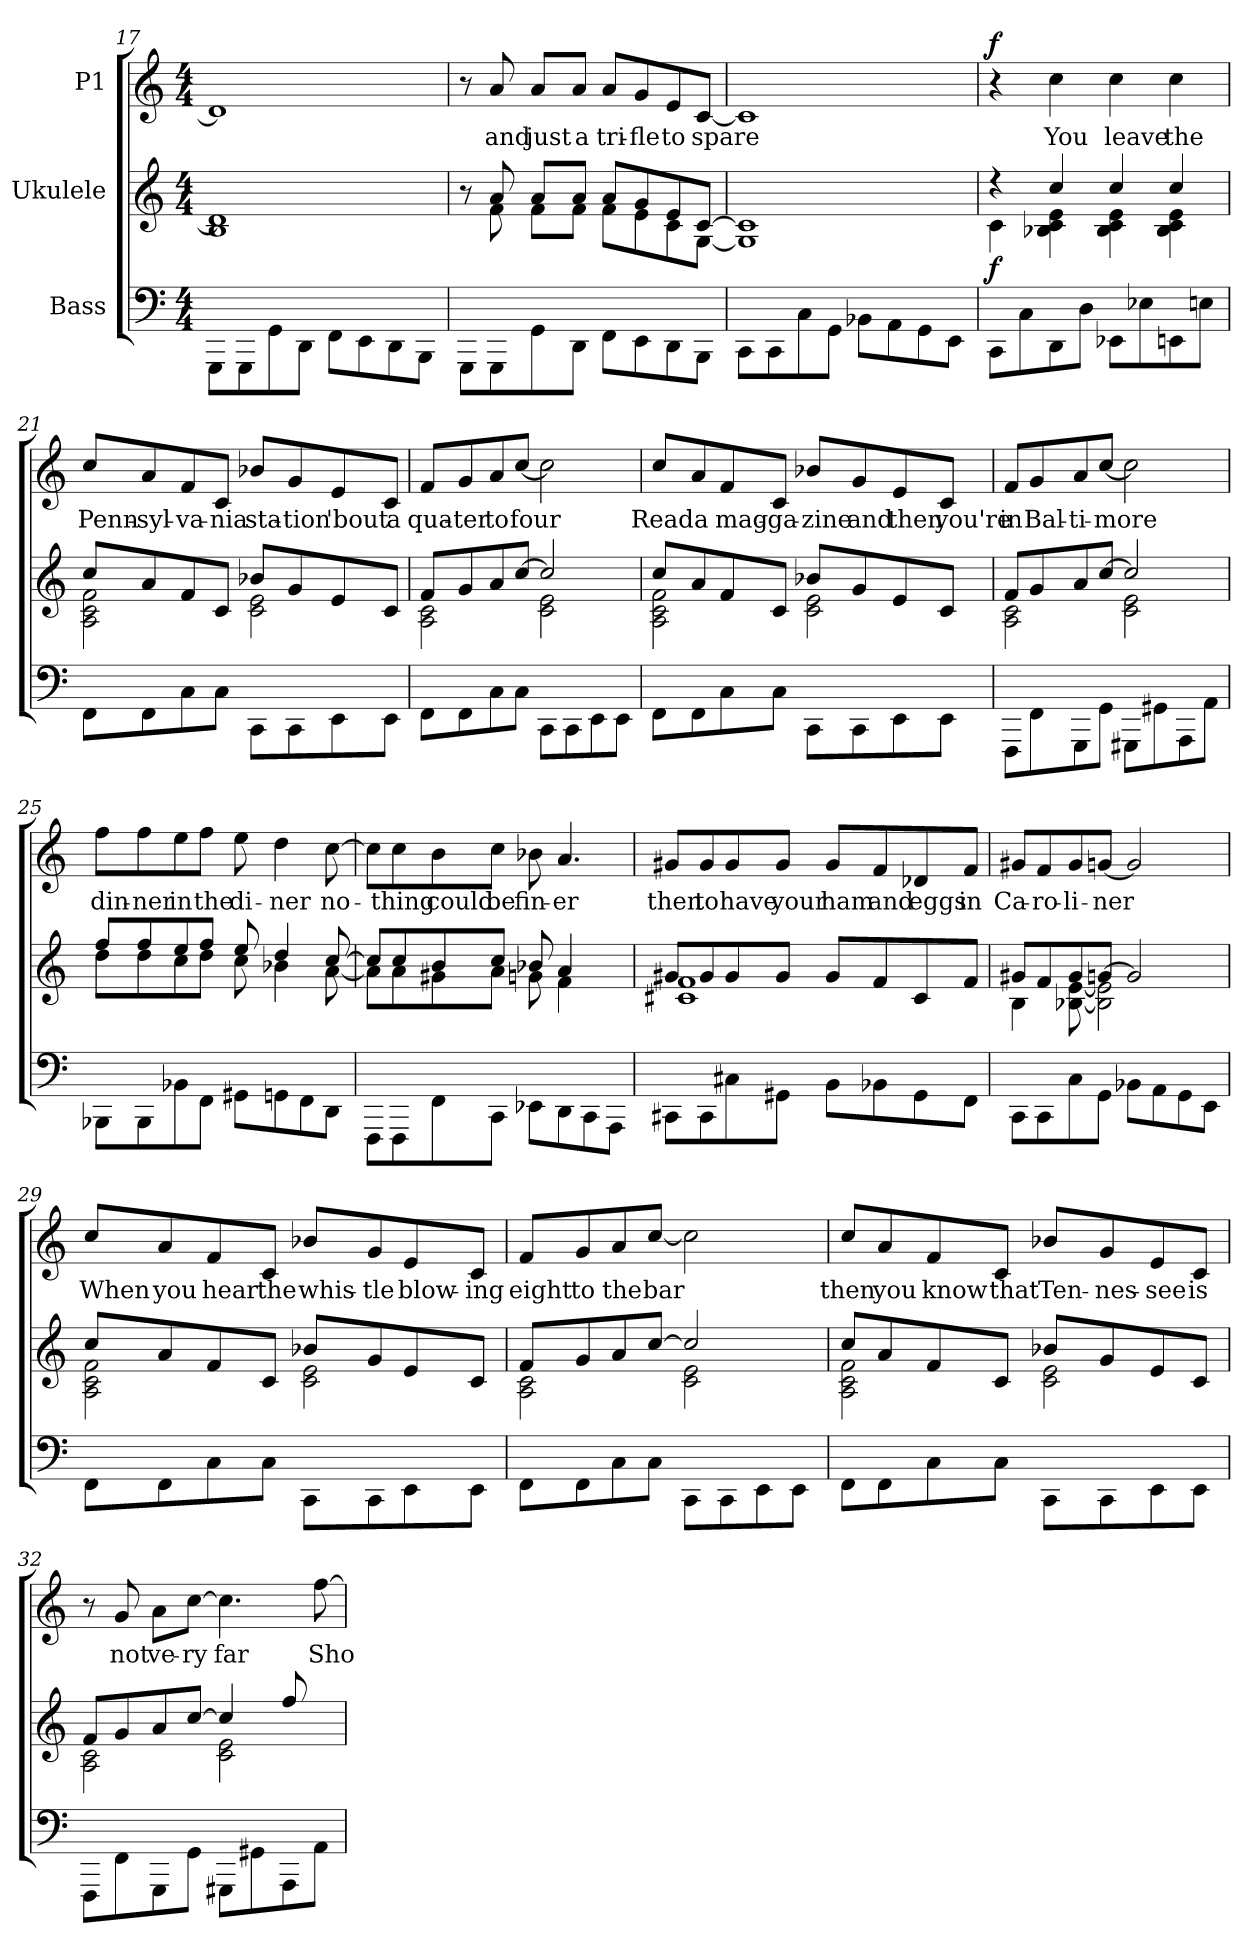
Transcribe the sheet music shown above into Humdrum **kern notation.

**kern	**kern	**dynam	**kern	**text	**dynam
*part3	*part2	*part2	*part1	*part1	*part1
*staff3	*staff2	*staff2	*staff1	*staff1	*staff1
*I"Bass	*I"Ukulele	*	*I"P1	*	*
*	*	*	*clefG2	*	*
*k[]	*k[]	*	*k[]	*	*
*M4/4	*M4/4	*	*M4/4	*	*
=17	=17	=17	=17	=17	=17
*	*^	*	*	*	*
8GGGi\L	1dj]	1Bj	.	1dZ]	.	.
8GGGi\	.	.	.	.	.	.
8GGi\	.	.	.	.	.	.
8DDi\J	.	.	.	.	.	.
8FFi\L	.	.	.	.	.	.
8EEi\	.	.	.	.	.	.
8DDi\	.	.	.	.	.	.
8BBBi\J	.	.	.	.	.	.
=18	=18	=18	=18	=18	=18	=18
*	*	*	*	*^	*	*
8GGGi\L	8r	8ryy	.	8r	8ryy	.	.
!	!	!	!	!	!	!LO:LY:b	!
8GGGi\	8aj/	8fj\	.	8aZ/	2..ryy	and	.
!	!	!	!	!	!	!LO:LY:b	!
8GGi\	8aj/L	8fj\L	.	8aZ/L	.	just	.
!	!	!	!	!	!	!LO:LY:b	!
8DDi\J	8aj/J	8fj\J	.	8aZ/J	.	a	.
!	!	!	!	!	!	!LO:LY:b	!
8FFi\L	8aj/L	8fj\L	.	8aZ/L	.	tri-	.
!	!	!	!	!	!	!LO:LY:b	!
8EEi\	8gj/	8ej\	.	8gZ/	.	-fle	.
!	!	!	!	!	!	!LO:LY:b	!
8DDi\	8ej/	8cj\	.	8eZ/	.	to	.
!	!	!	!	!	!	!LO:LY:b	!
8BBBi\J	[8cj/J	[8Gj\J	.	[8cZ/J	.	spare	.
*	*	*	*	*v	*v	*	*
=19	=19	=19	=19	=19	=19	=19
8CCi\L	1cj]	1Gj]	.	1cZ]	.	.
8CCi\	.	.	.	.	.	.
8Ci\	.	.	.	.	.	.
8GGi\J	.	.	.	.	.	.
8BB-i\L	.	.	.	.	.	.
8AAi\	.	.	.	.	.	.
8GGi\	.	.	.	.	.	.
8EEi\J	.	.	.	.	.	.
!!LO:LB:g=z
=20	=20	=20	=20	=20	=20	=20
!	!	!	!LO:DY:b	!	!	!LO:DY:b
8CCi\L	4r	4cj\	f	4r	.	f
8Ci\	.	.	.	.	.	.
!	!	!	!	!	!LO:LY:b	!
8DDi\	4ccj/	4B-j\ 4cj\ 4ej\	.	4ccZ\	You	.
8Di\J	.	.	.	.	.	.
!	!	!	!	!	!LO:LY:b	!
8EE-i\L	4ccj/	4B-j\ 4cj\ 4ej\	.	4ccZ\	leave	.
8E-i\	.	.	.	.	.	.
!	!	!	!	!	!LO:LY:b	!
8EEi\	4ccj/	4B-j\ 4cj\ 4ej\	.	4ccZ\	the	.
8Ei\J	.	.	.	.	.	.
=21	=21	=21	=21	=21	=21	=21
!	!	!	!	!	!LO:LY:b	!
8FFi\L	8ccj/L	2Aj\ 2cj\ 2fj\	.	8ccZ/L	Penn-	.
!	!	!	!	!	!LO:LY:b	!
8FFi\	8aj/	.	.	8aZ/	-syl-	.
!	!	!	!	!	!LO:LY:b	!
8Ci\	8fj/	.	.	8fZ/	-va-	.
!	!	!	!	!	!LO:LY:b	!
8Ci\J	8cj/J	.	.	8cZ/J	-nia	.
!	!	!	!	!	!LO:LY:b	!
8CCi\L	8b-j/L	2cj\ 2ej\	.	8b-XZ/L	sta-	.
!	!	!	!	!	!LO:LY:b	!
8CCi\	8gj/	.	.	8gZ/	-tion	.
!	!	!	!	!	!LO:LY:b	!
8EEi\	8ej/	.	.	8eZ/	'bout	.
!	!	!	!	!	!LO:LY:b	!
8EEi\J	8cj/J	.	.	8cZ/J	a	.
=22	=22	=22	=22	=22	=22	=22
!	!	!	!	!	!LO:LY:b	!
8FFi\L	8fj/L	2Aj\ 2cj\	.	8fZ/L	qua-	.
!	!	!	!	!	!LO:LY:b	!
8FFi\	8gj/	.	.	8gZ/	-ter	.
!	!	!	!	!	!LO:LY:b	!
8Ci\	8aj/	.	.	8aZ/	to	.
!	!	!	!	!	!LO:LY:b	!
8Ci\J	[8ccj/J	.	.	[8ccZ/J	four	.
8CCi\L	2ccj/]	2cj\ 2ej\	.	2ccZ\]	.	.
8CCi\	.	.	.	.	.	.
8EEi\	.	.	.	.	.	.
8EEi\J	.	.	.	.	.	.
!!LO:LB:g=z
=23	=23	=23	=23	=23	=23	=23
!	!	!	!	!	!LO:LY:b	!
8FFi\L	8ccj/L	2Aj\ 2cj\ 2fj\	.	8ccZ/L	Read	.
!	!	!	!	!	!LO:LY:b	!
8FFi\	8aj/	.	.	8aZ/	a	.
!	!	!	!	!	!LO:LY:b	!
8Ci\	8fj/	.	.	8fZ/	mag-	.
!	!	!	!	!	!LO:LY:b	!
8Ci\J	8cj/J	.	.	8cZ/J	-ga-	.
!	!	!	!	!	!LO:LY:b	!
8CCi\L	8b-j/L	2cj\ 2ej\	.	8b-XZ/L	-zine	.
!	!	!	!	!	!LO:LY:b	!
8CCi\	8gj/	.	.	8gZ/	and	.
!	!	!	!	!	!LO:LY:b	!
8EEi\	8ej/	.	.	8eZ/	then	.
!	!	!	!	!	!LO:LY:b	!
8EEi\J	8cj/J	.	.	8cZ/J	you're	.
=24	=24	=24	=24	=24	=24	=24
!	!	!	!	!	!LO:LY:b	!
8FFFi\L	8fj/L	2Aj\ 2cj\	.	8fZ/L	in	.
!	!	!	!	!	!LO:LY:b	!
8FFi\	8gj/	.	.	8gZ/	Bal-	.
!	!	!	!	!	!LO:LY:b	!
8GGGi\	8aj/	.	.	8aZ/	-ti-	.
!	!	!	!	!	!LO:LY:b	!
8GGi\J	[8ccj/J	.	.	[8ccZ/J	-more	.
8GGG#i\L	2ccj/]	2cj\ 2ej\	.	2ccZ\]	.	.
8GG#i\	.	.	.	.	.	.
8AAAi\	.	.	.	.	.	.
8AAi\J	.	.	.	.	.	.
=25	=25	=25	=25	=25	=25	=25
!	!	!	!	!	!LO:LY:b	!
8BBB-i\L	8ffj/L	8ddj\L	.	8ffZ\L	din-	.
!	!	!	!	!	!LO:LY:b	!
8BBB-i\	8ffj/	8ddj\	.	8ffZ\	-ner	.
!	!	!	!	!	!LO:LY:b	!
8BB-i\	8eej/	8ccj\	.	8eeZ\	in	.
!	!	!	!	!	!LO:LY:b	!
8FFi\J	8ffj/J	8ddj\J	.	8ffZ\J	the	.
!	!	!	!	!	!LO:LY:b	!
8GG#i\L	8eej/	8ccj\	.	8eeZ\	di-	.
!	!	!	!	!	!LO:LY:b	!
8GGi\	4ddj/	4b-j\	.	4ddZ\	-ner	.
8FFi\	.	.	.	.	.	.
!	!	!	!	!	!LO:LY:b	!
8DDi\J	[8ccj/	[8aj\	.	[8ccZ\	no-	.
!!LO:PB:g=z
=26	=26	=26	=26	=26	=26	=26
8FFFi\L	8ccj/L]	8aj\L]	.	8cc\L]	.	.
!	!	!	!	!	!LO:LY:b	!
8FFFi\	8ccj/	8aj\	.	8ccZ\	-thing	.
!	!	!	!	!	!LO:LY:b	!
8FFi\	8bj/	8g#j\	.	8bZ\	could	.
!	!	!	!	!	!LO:LY:b	!
8CCi\J	8ccj/J	8aj\J	.	8ccZ\J	be	.
!	!	!	!	!	!LO:LY:b	!
8EE-i\L	8b-j/	8gj\	.	8b-XZ\	fin-	.
!	!	!	!	!	!LO:LY:b	!
8DDi\	4aj/	4fj\	.	4.aZ/	-er	.
8CCi\	.	.	.	.	.	.
8AAAi\J	8ryy	8ryy	.	.	.	.
=27	=27	=27	=27	=27	=27	=27
!	!	!	!	!	!LO:LY:b	!
8CC#i\L	8g#j/L	1c#j 1fj	.	8g#XZ/L	then	.
!	!	!	!	!	!LO:LY:b	!
8CC#i\	8g#j/	.	.	8g#Z/	to	.
!	!	!	!	!	!LO:LY:b	!
8C#i\	8g#j/	.	.	8g#Z/	have	.
!	!	!	!	!	!LO:LY:b	!
8GG#i\J	8g#j/J	.	.	8g#Z/J	your	.
!	!	!	!	!	!LO:LY:b	!
8BBi\L	8g#j/L	.	.	8g#Z/L	ham	.
!	!	!	!	!	!LO:LY:b	!
8BB-i\	8fj/	.	.	8fZ/	and	.
!	!	!	!	!	!LO:LY:b	!
8GG#i\	8c#j/	.	.	8d-XZ/	eggs	.
!	!	!	!	!	!LO:LY:b	!
8FFi\J	8fj/J	.	.	8fZ/J	in	.
=28	=28	=28	=28	=28	=28	=28
!	!	!	!	!	!LO:LY:b	!
8CCi\L	8g#j/L	4Bj\	.	8g#XZ/L	Ca-	.
!	!	!	!	!	!LO:LY:b	!
8CCi\	8fj/	.	.	8fZ/	-ro-	.
!	!	!	!	!	!LO:LY:b	!
8Ci\	8g#j/	[8B-j\ [8ej\	.	8g#Z/	-li-	.
!	!	!	!	!	!LO:LY:b	!
8GGi\J	[8gj/J	2B-j\] 2ej\]	.	[8gnZ/J	-ner	.
8BB-i\L	2gj/]	.	.	2gZ/]	.	.
8AAi\	.	.	.	.	.	.
8GGi\	.	.	.	.	.	.
8EEi\J	.	8ryy	.	.	.	.
!!LO:LB:g=z
=29	=29	=29	=29	=29	=29	=29
!	!	!	!	!	!LO:LY:b	!
8FFi\L	8ccj/L	2Aj\ 2cj\ 2fj\	.	8ccZ/L	When	.
!	!	!	!	!	!LO:LY:b	!
8FFi\	8aj/	.	.	8aZ/	you	.
!	!	!	!	!	!LO:LY:b	!
8Ci\	8fj/	.	.	8fZ/	hear	.
!	!	!	!	!	!LO:LY:b	!
8Ci\J	8cj/J	.	.	8cZ/J	the	.
!	!	!	!	!	!LO:LY:b	!
8CCi\L	8b-j/L	2cj\ 2ej\	.	8b-XZ/L	whis-	.
!	!	!	!	!	!LO:LY:b	!
8CCi\	8gj/	.	.	8gZ/	-tle	.
!	!	!	!	!	!LO:LY:b	!
8EEi\	8ej/	.	.	8eZ/	blow-	.
!	!	!	!	!	!LO:LY:b	!
8EEi\J	8cj/J	.	.	8cZ/J	-ing	.
=30	=30	=30	=30	=30	=30	=30
!	!	!	!	!	!LO:LY:b	!
8FFi\L	8fj/L	2Aj\ 2cj\	.	8fZ/L	eight	.
!	!	!	!	!	!LO:LY:b	!
8FFi\	8gj/	.	.	8gZ/	to	.
!	!	!	!	!	!LO:LY:b	!
8Ci\	8aj/	.	.	8aZ/	the	.
!	!	!	!	!	!LO:LY:b	!
8Ci\J	[8ccj/J	.	.	[8ccZ/J	bar	.
8CCi\L	2ccj/]	2cj\ 2ej\	.	2ccZ\]	.	.
8CCi\	.	.	.	.	.	.
8EEi\	.	.	.	.	.	.
8EEi\J	.	.	.	.	.	.
=31	=31	=31	=31	=31	=31	=31
!	!	!	!	!	!LO:LY:b:color=#00007F	!
8FFi\L	8ccj/L	2Aj\ 2cj\ 2fj\	.	8ccZ/L	then	.
!	!	!	!	!	!LO:LY:b:color=#00007F	!
8FFi\	8aj/	.	.	8aZ/	you	.
!	!	!	!	!	!LO:LY:b:color=#00007F	!
8Ci\	8fj/	.	.	8fZ/	know	.
!	!	!	!	!	!LO:LY:b:color=#00007F	!
8Ci\J	8cj/J	.	.	8cZ/J	that	.
!	!	!	!	!	!LO:LY:b:color=#00007F	!
8CCi\L	8b-j/L	2cj\ 2ej\	.	8b-XZ/L	Ten-	.
!	!	!	!	!	!LO:LY:b:color=#00007F	!
8CCi\	8gj/	.	.	8gZ/	-nes-	.
!	!	!	!	!	!LO:LY:b:color=#00007F	!
8EEi\	8ej/	.	.	8eZ/	-see	.
!	!	!	!	!	!LO:LY:b:color=#00007F	!
8EEi\J	8cj/J	.	.	8cZ/J	is	.
!!LO:LB:g=z
=32	=32	=32	=32	=32	=32	=32
8FFFi\L	8fj/L	2Aj\ 2cj\	.	8r	.	.
!	!	!	!	!	!LO:LY:b:color=#00007F	!
8FFi\	8gj/	.	.	8gZ/	not	.
!	!	!	!	!	!LO:LY:b:color=#00007F	!
8GGGi\	8aj/	.	.	8aZ\L	ve-	.
!	!	!	!	!	!LO:LY:b:color=#00007F	!
8GGi\J	[8ccj/J	.	.	[8ccZ\J	-ry	.
!	!	!	!	!	!LO:LY:b:color=#00007F	!
8GGG#i\L	4ccj/]	2cj\ 2ej\	.	4.ccZ\]	far	.
8GG#i\	.	.	.	.	.	.
8AAAi\	8ffj/	.	.	.	.	.
!	!	!	!	!	!LO:LY:b:color=#00007F	!
8AAi\J	8ryy	.	.	[8ffZ\	Sho	.
*	*v	*v	*	*	*	*
=	=	=	=	=	=
*-	*-	*-	*-	*-	*-
